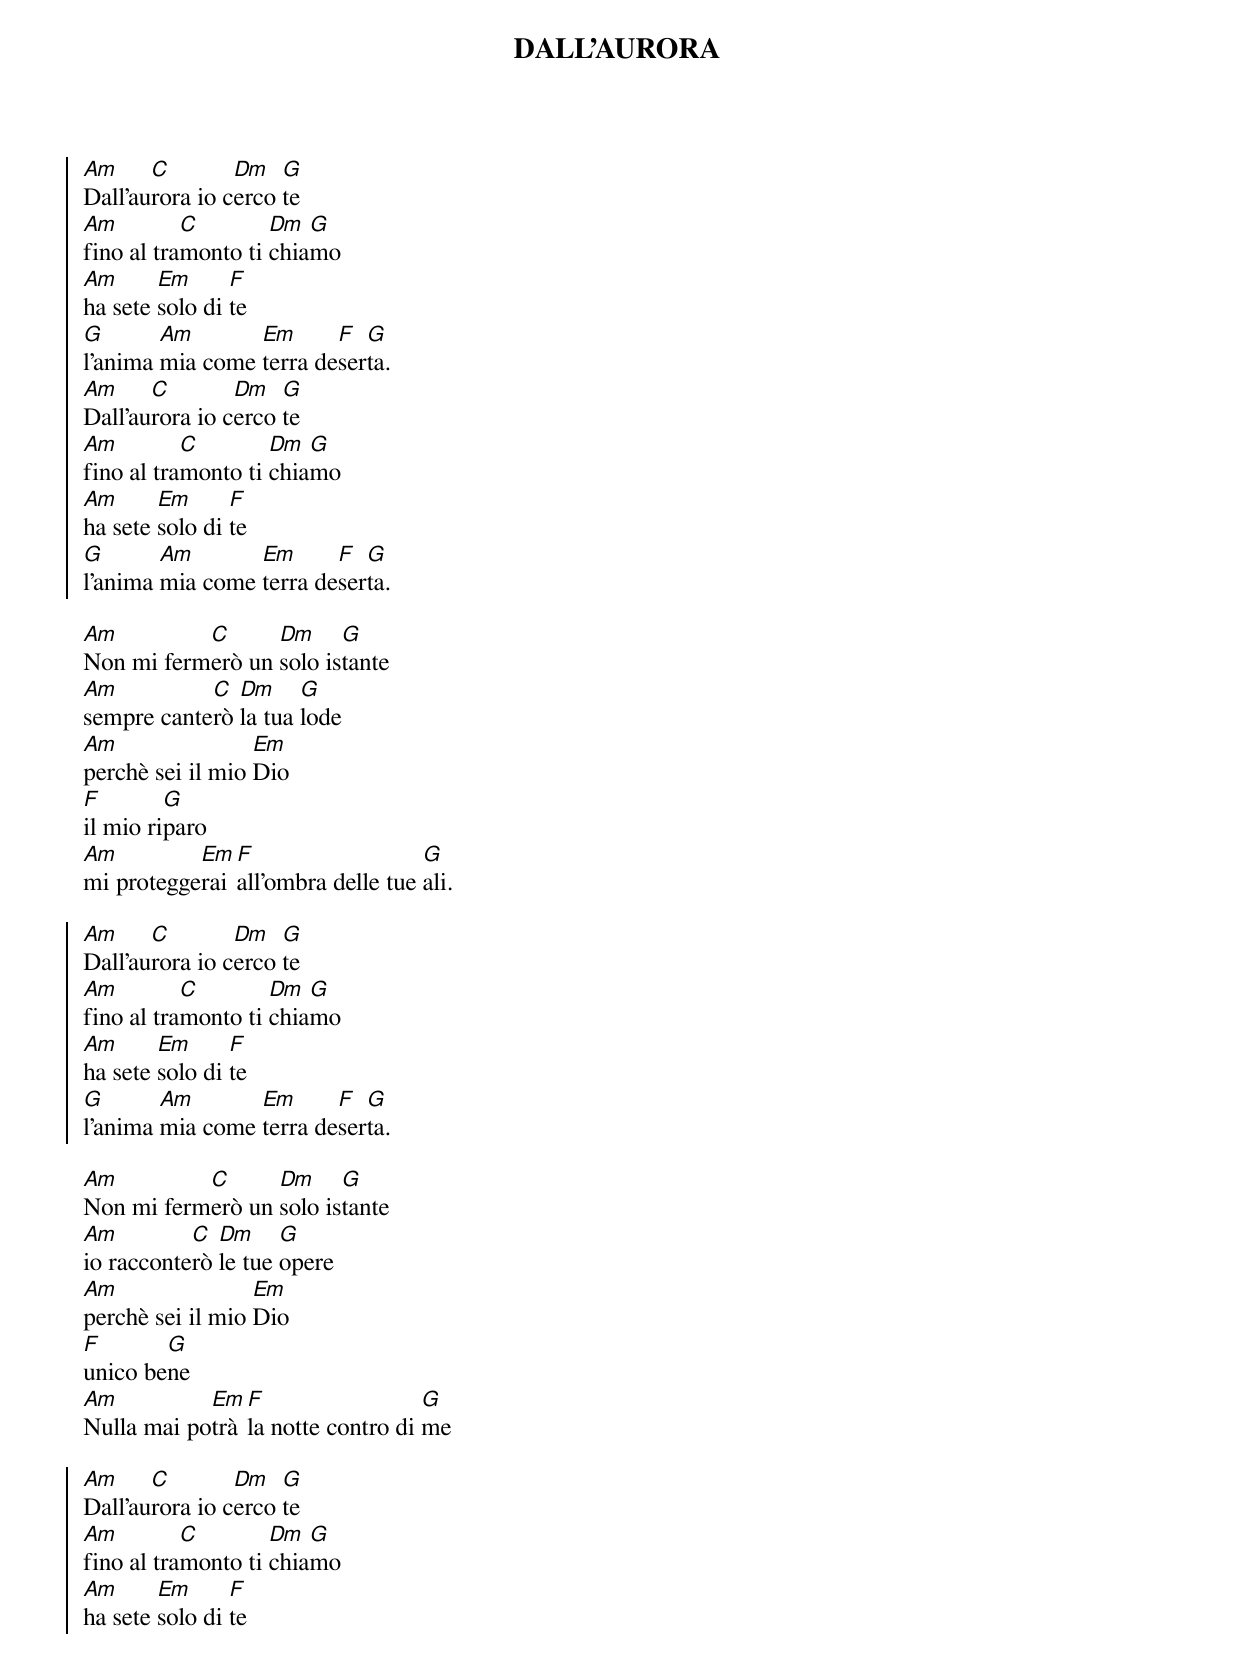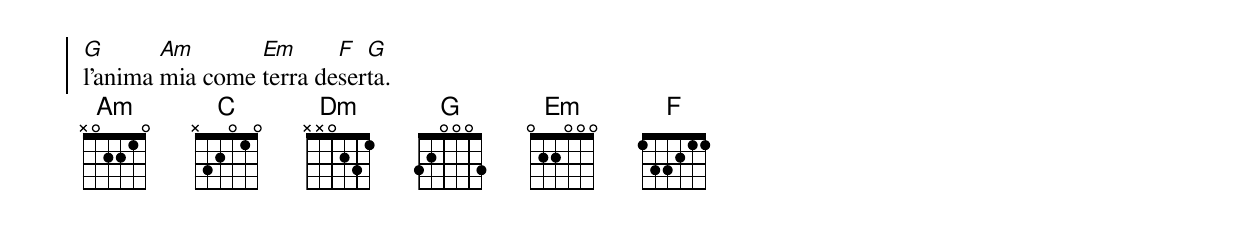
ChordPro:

{title:DALL'AURORA}


{soc}
[Am]Dall’au[C]rora io c[Dm]erco [G]te
[Am]fino al tra[C]monto ti [Dm]chia[G]mo
[Am]ha sete [Em]solo di [F]te
[G]l’anima [Am]mia come [Em]terra de[F]ser[G]ta.
[Am]Dall’au[C]rora io c[Dm]erco [G]te
[Am]fino al tra[C]monto ti [Dm]chia[G]mo
[Am]ha sete [Em]solo di [F]te
[G]l’anima [Am]mia come [Em]terra de[F]ser[G]ta.
{eoc}

[Am]Non mi ferm[C]erò un [Dm]solo is[G]tante
[Am]sempre cante[C]rò [Dm]la tua [G]lode
[Am]perchè sei il mio [Em]Dio
[F]il mio ri[G]paro
[Am]mi protegge[Em]rai [F]all’ombra delle tue [G]ali.

{soc}
[Am]Dall’au[C]rora io c[Dm]erco [G]te
[Am]fino al tra[C]monto ti [Dm]chia[G]mo
[Am]ha sete [Em]solo di [F]te
[G]l’anima [Am]mia come [Em]terra de[F]ser[G]ta.
{eoc}

[Am]Non mi ferm[C]erò un [Dm]solo is[G]tante
[Am]io racconte[C]rò [Dm]le tue [G]opere
[Am]perchè sei il mio [Em]Dio
[F]unico be[G]ne
[Am]Nulla mai po[Em]trà [F]la notte contro di [G]me

{soc}
[Am]Dall’au[C]rora io c[Dm]erco [G]te
[Am]fino al tra[C]monto ti [Dm]chia[G]mo
[Am]ha sete [Em]solo di [F]te
[G]l’anima [Am]mia come [Em]terra de[F]ser[G]ta.
{eoc}
